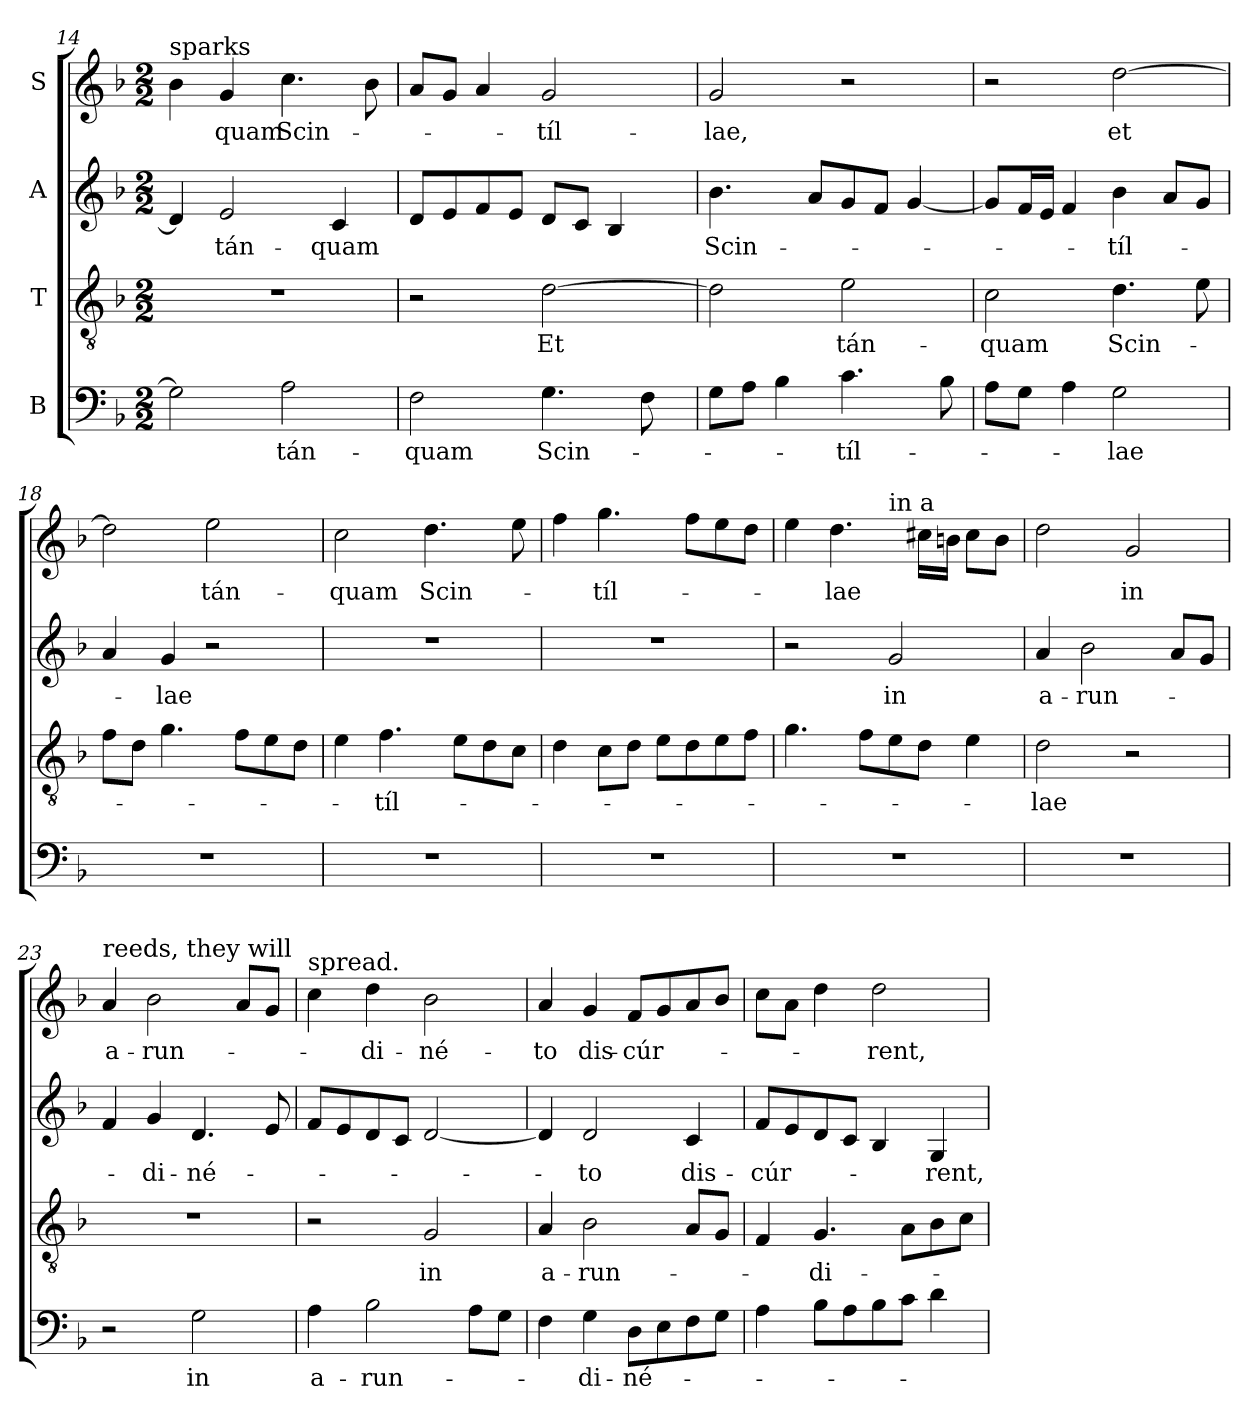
**kern	**text	**kern	**text	**kern	**text	**kern	**text
*part4	*part4	*part3	*part3	*part2	*part2	*part1	*part1
*staff4	*staff4	*staff3	*staff3	*staff2	*staff2	*staff1	*staff1
*I"B	*	*I"T	*	*I"A	*	*I"S	*
*clefF4	*	*clefGv2	*	*clefG2	*	*clefG2	*
*k[b-]	*	*k[b-]	*	*k[b-]	*	*k[b-]	*
*F:	*	*F:	*	*F:	*	*F:	*
*M2/2	*	*M2/2	*	*M2/2	*	*M2/2	*
=14	=14	=14	=14	=14	=14	=14	=14
!	!	!	!	!	!	!LO:TX:a:t=sparks	!
2G\]	.	1r	.	4d/]	.	4b-\	.
!	!	!	!	!	!LO:LY:b	!	!LO:LY:b
.	.	.	.	2e/	tán-	4g/	-quam
!	!LO:LY:b	!	!	!	!	!	!LO:LY:b
2A\	tán-	.	.	.	.	4.cc\	Scin-
!	!	!	!	!	!LO:LY:b	!	!
.	.	.	.	4c/	-quam	.	.
.	.	.	.	.	.	8b-\	.
=15	=15	=15	=15	=15	=15	=15	=15
!	!LO:LY:b	!	!	!	!	!	!
2F\	-quam	2r	.	8d/L	.	8a/L	.
.	.	.	.	8e/	.	8g/J	.
.	.	.	.	8f/	.	4a/	.
.	.	.	.	8e/J	.	.	.
!	!LO:LY:b	!	!LO:LY:b	!	!	!	!LO:LY:b
4.G\	Scin-	[2d\	Et	8d/L	.	2g/	-tíl-
.	.	.	.	8c/J	.	.	.
.	.	.	.	4B-/	.	.	.
8F\	.	.	.	.	.	.	.
!!LO:LB:g=z
=16	=16	=16	=16	=16	=16	=16	=16
!	!	!	!	!	!LO:LY:b	!	!LO:LY:b
8G\L	.	2d\]	.	4.b-\	Scin-	2g/	-lae,
8A\J	.	.	.	.	.	.	.
4B-\	.	.	.	.	.	.	.
.	.	.	.	8a/L	.	.	.
!	!LO:LY:b	!	!LO:LY:b	!	!	!	!
4.c\	-tíl-	2e\	tán-	8g/	.	2r	.
.	.	.	.	8f/J	.	.	.
.	.	.	.	[4g/	.	.	.
8B-\	.	.	.	.	.	.	.
=17	=17	=17	=17	=17	=17	=17	=17
!	!	!	!LO:LY:b	!	!	!	!
8A\L	.	2c\	-quam	8g/L]	.	2r	.
8G\J	.	.	.	16f/L	.	.	.
.	.	.	.	16e/JJ	.	.	.
4A\	.	.	.	4f/	.	.	.
!	!LO:LY:b	!	!LO:LY:b	!	!LO:LY:b	!	!LO:LY:b
2G\	-lae	4.d\	Scin-	4b-\	-tíl-	[2dd\	et
.	.	.	.	8a/L	.	.	.
.	.	8e\	.	8g/J	.	.	.
=18	=18	=18	=18	=18	=18	=18	=18
1r	.	8f\L	.	4a/	.	2dd\]	.
.	.	8d\J	.	.	.	.	.
!	!	!	!	!	!LO:LY:b	!	!
.	.	4.g\	.	4g/	-lae	.	.
!	!	!	!	!	!	!	!LO:LY:b
.	.	.	.	2r	.	2ee\	tán-
.	.	8f\L	.	.	.	.	.
.	.	8e\	.	.	.	.	.
.	.	8d\J	.	.	.	.	.
=19	=19	=19	=19	=19	=19	=19	=19
!	!	!	!	!	!	!	!LO:LY:b
1r	.	4e\	.	1r	.	2cc\	-quam
!	!	!	!LO:LY:b	!	!	!	!
.	.	4.f\	-tíl-	.	.	.	.
!	!	!	!	!	!	!	!LO:LY:b
.	.	.	.	.	.	4.dd\	Scin-
.	.	8e\L	.	.	.	.	.
.	.	8d\	.	.	.	.	.
.	.	8c\J	.	.	.	8ee\	.
=20	=20	=20	=20	=20	=20	=20	=20
1r	.	4d\	.	1r	.	4ff\	.
!	!	!	!	!	!	!	!LO:LY:b
.	.	8c\L	.	.	.	4.gg\	-tíl-
.	.	8d\J	.	.	.	.	.
.	.	8e\L	.	.	.	.	.
.	.	8d\	.	.	.	8ff\L	.
.	.	8e\	.	.	.	8ee\	.
.	.	8f\J	.	.	.	8dd\J	.
!!LO:PB:g=z
=21	=21	=21	=21	=21	=21	=21	=21
*	*	*	*	*	*	*^	*
1r	.	4.g\	.	2r	.	4ee\	2ryy	.
!	!	!	!	!	!	!	!	!LO:LY:b
.	.	.	.	.	.	4.dd\	.	-lae
.	.	8f\L	.	.	.	.	.	.
!	!	!	!	!	!	!	!LO:TX:a:t=in a	!
!	!	!	!	!	!LO:LY:b	!	!	!
.	.	8e\	.	2g/	in	.	2ryy	.
.	.	8d\J	.	.	.	16cc#X\LL	.	.
.	.	.	.	.	.	16bn\JJ	.	.
.	.	4e\	.	.	.	8cc#\L	.	.
.	.	.	.	.	.	8b\J	.	.
=22	=22	=22	=22	=22	=22	=22	=22	=22
!	!	!	!	!	!	!LO:TX:a:t=thicket of	!	!
!	!	!	!LO:LY:b	!	!LO:LY:b	!	!	!
*	*	*	*	*	*	*v	*v	*
1r	.	2d\	-lae	4a/	a-	2dd\	.
!	!	!	!	!	!LO:LY:b	!	!
.	.	.	.	2b-\	-run-	.	.
!	!	!	!	!	!	!	!LO:LY:b
.	.	2r	.	.	.	2g/	in
.	.	.	.	8a/L	.	.	.
.	.	.	.	8g/J	.	.	.
=23	=23	=23	=23	=23	=23	=23	=23
!	!	!	!	!	!	!LO:TX:a:t=reeds, they will	!
!	!	!	!	!	!	!	!LO:LY:b
2r	.	1r	.	4f/	.	4a/	a-
!	!	!	!	!	!LO:LY:b	!	!LO:LY:b
.	.	.	.	4g/	-di-	2b-\	-run-
!	!LO:LY:b	!	!	!	!LO:LY:b	!	!
2G\	in	.	.	4.d/	-né-	.	.
.	.	.	.	.	.	8a/L	.
.	.	.	.	8e/	.	8g/J	.
=24	=24	=24	=24	=24	=24	=24	=24
!	!	!	!	!	!	!LO:TX:a:t=spread.	!
!	!LO:LY:b	!	!	!	!	!	!
4A\	a-	2r	.	8f/L	.	4cc\	.
.	.	.	.	8e/	.	.	.
!	!LO:LY:b	!	!	!	!	!	!LO:LY:b
2B-\	-run-	.	.	8d/	.	4dd\	-di-
.	.	.	.	8c/J	.	.	.
!	!	!	!LO:LY:b	!	!	!	!LO:LY:b
.	.	2G/	in	[2d/	.	2b-\	-né-
8A\L	.	.	.	.	.	.	.
8G\J	.	.	.	.	.	.	.
=25	=25	=25	=25	=25	=25	=25	=25
!	!	!	!LO:LY:b	!	!	!	!LO:LY:b
4F\	.	4A/	a-	4d/]	.	4a/	-to
!	!LO:LY:b	!	!LO:LY:b	!	!LO:LY:b	!	!LO:LY:b
4G\	-di-	2B-\	-run-	2d/	-to	4g/	dis-
!	!LO:LY:b	!	!	!	!	!	!LO:LY:b
8D\L	-né-	.	.	.	.	8f/L	-cúr-
8E\	.	.	.	.	.	8g/	.
!	!	!	!	!	!LO:LY:b	!	!
8F\	.	8A/L	.	4c/	dis-	8a/	.
8G\J	.	8G/J	.	.	.	8b-/J	.
!!LO:LB:g=z
=26	=26	=26	=26	=26	=26	=26	=26
!	!	!	!	!	!LO:LY:b	!	!
4A\	.	4F/	.	8f/L	-cúr-	8cc\L	.
.	.	.	.	8e/	.	8a\J	.
!	!	!	!LO:LY:b	!	!	!	!
8B-\L	.	4.G/	-di-	8d/	.	4dd\	.
8A\	.	.	.	8c/J	.	.	.
!	!	!	!	!	!	!	!LO:LY:b
8B-\	.	.	.	4B-/	.	2dd\	-rent,
8c\J	.	8A\L	.	.	.	.	.
!	!	!	!	!	!LO:LY:b	!	!
4d\	.	8B-\	.	4G/	-rent,	.	.
.	.	8c\J	.	.	.	.	.
=	=	=	=	=	=	=	=
*-	*-	*-	*-	*-	*-	*-	*-
